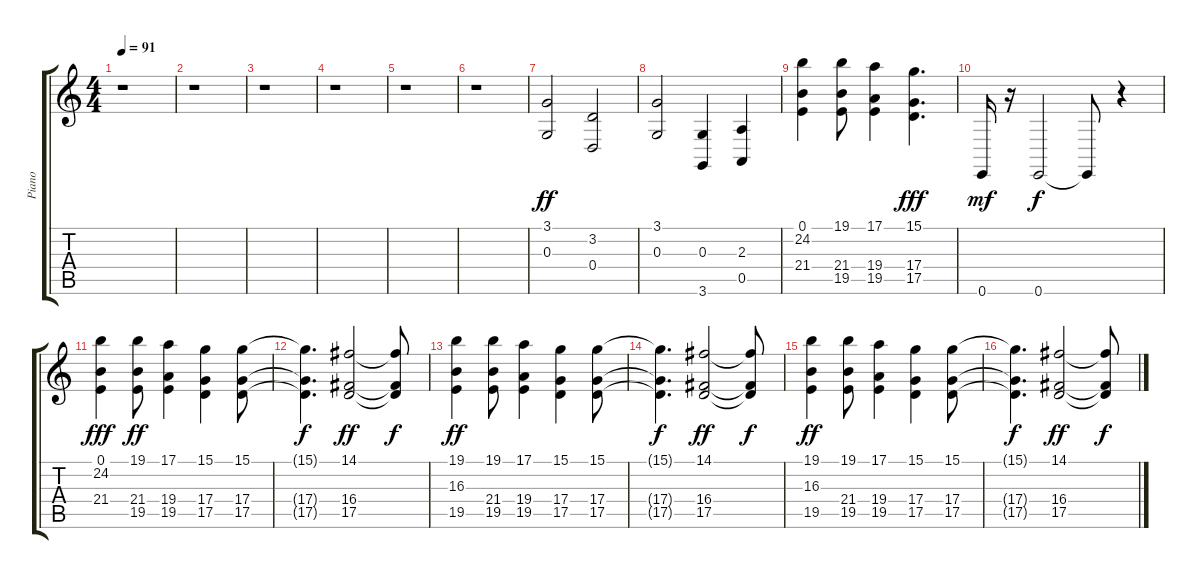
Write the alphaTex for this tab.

\track ("Piano" "Piano") {instrument acousticgrandpiano}
\staff {score tabs}
\tuning (E4 B3 G3 D3 A2 E2) {hide}
\ts (4 4)
\tempo 91
\clef g2
\ks c
r.1{dy f} |
r.1 |
r.1 |
r.1 |
r.1 |
r.1 |
(3.1 0.3).2{dy ff volume 13} (3.2 0.4).2 |
(3.1 0.3).2 (0.3 3.6).4 (2.3 0.5).4 |
(0.1 24.2 21.4).4 (19.1 21.4 19.5).8 (17.1 19.4 19.5).4 (15.1 17.4 17.5).4{d dy fff} |
0.6.16{dy mf} r.16 0.6.2{dy f} 0.6{t}.8 r.4 |
(0.1 24.2 21.4).4{dy fff} (19.1 21.4 19.5).8{dy ff} (17.1 19.4 19.5).4 (15.1 17.4 17.5).4 (15.1 17.4 17.5).8 |
(15.1{t} 17.4{t} 17.5{t}).4{d dy f} (14.1 16.4 17.5).2{dy ff} (14.1{t} 16.4{t} 17.5{t}).8{dy f} |
(19.1 16.3 19.5).4{dy ff} (19.1 21.4 19.5).8 (17.1 19.4 19.5).4 (15.1 17.4 17.5).4 (15.1 17.4 17.5).8 |
(15.1{t} 17.4{t} 17.5{t}).4{d dy f} (14.1 16.4 17.5).2{dy ff} (14.1{t} 16.4{t} 17.5{t}).8{dy f} |
(19.1 16.3 19.5).4{dy ff} (19.1 21.4 19.5).8 (17.1 19.4 19.5).4 (15.1 17.4 17.5).4 (15.1 17.4 17.5).8 |
(15.1{t} 17.4{t} 17.5{t}).4{d dy f} (14.1 16.4 17.5).2{dy ff} (14.1{t} 16.4{t} 17.5{t}).8{dy f}
